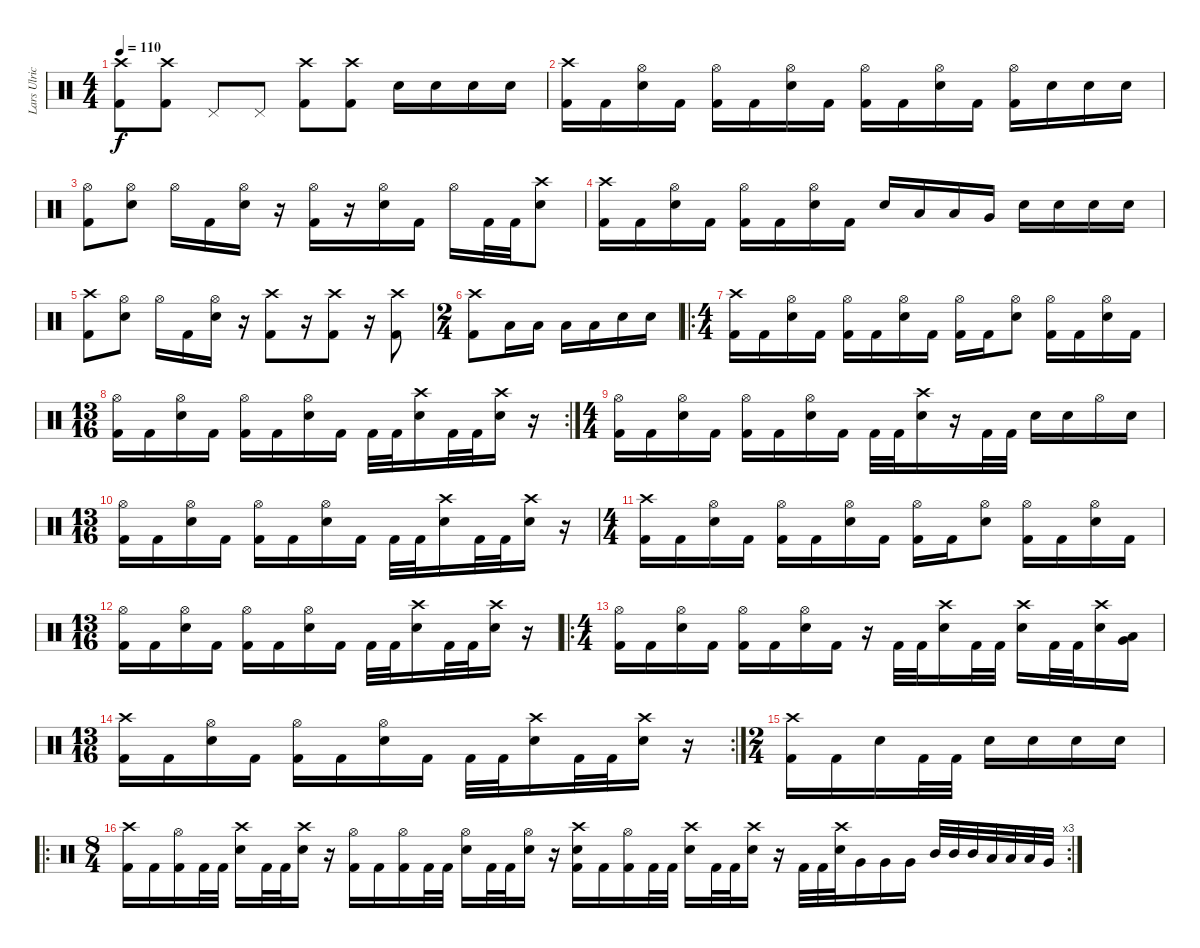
\track ("Lars Ulrich" "Lars Ulric") {instrument percussion}
\staff {score}
\articulation defaults
\ts (4 4)
\tempo 110
\clef neutral
\ks c
("Crash high (hit)" "Kick (hit) 2").8{dy f} ("Crash high (hit)" "Kick (hit) 2").8 "Pedal Hi-Hat (hit)".8 "Pedal Hi-Hat (hit)".8 ("Crash high (hit)" "Kick (hit) 2").8 ("Crash high (hit)" "Kick (hit) 2").8 "Snare (hit) 2".16 "Snare (hit) 2".16 "Snare (hit) 2".16 "Snare (hit) 2".16 |
("Crash high (hit)" "Kick (hit) 2").16 "Kick (hit) 2".16 ("Hi-Hat (open)" "Snare (hit) 2").16 "Kick (hit) 2".16 ("Hi-Hat (open)" "Kick (hit) 2").16 "Kick (hit) 2".16 ("Hi-Hat (open)" "Snare (hit) 2").16 "Kick (hit) 2".16 ("Hi-Hat (open)" "Kick (hit) 2").16 "Kick (hit) 2".16 ("Hi-Hat (open)" "Snare (hit) 2").16 "Kick (hit) 2".16 ("Hi-Hat (open)" "Kick (hit) 2").16 "Snare (hit) 2".16 "Snare (hit) 2".16 "Snare (hit) 2".16 |
("Hi-Hat (open)" "Kick (hit) 2").8 ("Hi-Hat (open)" "Snare (hit) 2").8 "Hi-Hat (open)".16 "Kick (hit) 2".16 ("Hi-Hat (open)" "Snare (hit) 2").16 r.16 ("Hi-Hat (open)" "Kick (hit) 2").16 r.16 ("Hi-Hat (open)" "Snare (hit) 2").16 "Kick (hit) 2".16 "Hi-Hat (open)".16 "Kick (hit) 2".32 "Kick (hit) 2".32 ("Crash high (hit)" "Snare (hit) 2").8 |
("Crash high (hit)" "Kick (hit) 2").16 "Kick (hit) 2".16 ("Hi-Hat (open)" "Snare (hit) 2").16 "Kick (hit) 2".16 ("Hi-Hat (open)" "Kick (hit) 2").16 "Kick (hit) 2".16 ("Hi-Hat (open)" "Snare (hit) 2").16 "Kick (hit) 2".16 "Snare (hit) 2".16 "Low Tom (hit)".16 "Low Tom (hit)".16 "Very Low Tom (hit)".16 "Snare (hit) 2".16 "Snare (hit) 2".16 "Snare (hit) 2".16 "Snare (hit) 2".16 |
("Crash high (hit)" "Kick (hit) 2").8 ("Hi-Hat (open)" "Snare (hit) 2").8 "Hi-Hat (open)".16 "Kick (hit) 2".16 ("Hi-Hat (open)" "Snare (hit) 2").16 r.16 ("Crash high (hit)" "Kick (hit) 2").8 r.16 ("Crash high (hit)" "Kick (hit) 2").8 r.16 ("Crash high (hit)" "Kick (hit) 2").8 |
\ts (2 4)
("Crash high (hit)" "Kick (hit) 2").8 "Low Tom (hit)".16 "Low Tom (hit)".16 "Low Tom (hit)".16 "Low Tom (hit)".16 "Snare (hit) 2".16 "Snare (hit) 2".16 |
\ro
\ts (4 4)
("Crash high (hit)" "Kick (hit) 2").16 "Kick (hit) 2".16 ("Hi-Hat (open)" "Snare (hit) 2").16 "Kick (hit) 2".16 ("Hi-Hat (open)" "Kick (hit) 2").16 "Kick (hit) 2".16 ("Hi-Hat (open)" "Snare (hit) 2").16 "Kick (hit) 2".16 ("Hi-Hat (open)" "Kick (hit) 2").16 "Kick (hit) 2".16 ("Hi-Hat (open)" "Snare (hit) 2").8 ("Hi-Hat (open)" "Kick (hit) 2").16 "Kick (hit) 2".16 ("Hi-Hat (open)" "Snare (hit) 2").16 "Kick (hit) 2".16 |
\rc 2
\ts (13 16)
("Hi-Hat (open)" "Kick (hit) 2").16 "Kick (hit) 2".16 ("Hi-Hat (open)" "Snare (hit) 2").16 "Kick (hit) 2".16 ("Hi-Hat (open)" "Kick (hit) 2").16 "Kick (hit) 2".16 ("Hi-Hat (open)" "Snare (hit) 2").16 "Kick (hit) 2".16 "Kick (hit) 2".32 "Kick (hit) 2".32 ("Crash high (hit)" "Snare (hit) 2").16 "Kick (hit) 2".32 "Kick (hit) 2".32 ("Crash high (hit)" "Snare (hit) 2").16 r.16 |
\ts (4 4)
("Hi-Hat (open)" "Kick (hit) 2").16 "Kick (hit) 2".16 ("Hi-Hat (open)" "Snare (hit) 2").16 "Kick (hit) 2".16 ("Hi-Hat (open)" "Kick (hit) 2").16 "Kick (hit) 2".16 ("Hi-Hat (open)" "Snare (hit) 2").16 "Kick (hit) 2".16 "Kick (hit) 2".32 "Kick (hit) 2".32 ("Crash high (hit)" "Snare (hit) 2").16 r.16 "Kick (hit) 2".32 "Kick (hit) 2".32 "Snare (hit) 2".16 "Snare (hit) 2".16 "Hi-Hat (open)".16 "Snare (hit) 2".16 |
\ts (13 16)
("Hi-Hat (open)" "Kick (hit) 2").16 "Kick (hit) 2".16 ("Hi-Hat (open)" "Snare (hit) 2").16 "Kick (hit) 2".16 ("Hi-Hat (open)" "Kick (hit) 2").16 "Kick (hit) 2".16 ("Hi-Hat (open)" "Snare (hit) 2").16 "Kick (hit) 2".16 "Kick (hit) 2".32 "Kick (hit) 2".32 ("Crash high (hit)" "Snare (hit) 2").16 "Kick (hit) 2".32 "Kick (hit) 2".32 ("Crash high (hit)" "Snare (hit) 2").16 r.16 |
\ts (4 4)
("Crash high (hit)" "Kick (hit) 2").16 "Kick (hit) 2".16 ("Hi-Hat (open)" "Snare (hit) 2").16 "Kick (hit) 2".16 ("Hi-Hat (open)" "Kick (hit) 2").16 "Kick (hit) 2".16 ("Hi-Hat (open)" "Snare (hit) 2").16 "Kick (hit) 2".16 ("Hi-Hat (open)" "Kick (hit) 2").16 "Kick (hit) 2".16 ("Hi-Hat (open)" "Snare (hit) 2").8 ("Hi-Hat (open)" "Kick (hit) 2").16 "Kick (hit) 2".16 ("Hi-Hat (open)" "Snare (hit) 2").16 "Kick (hit) 2".16 |
\ts (13 16)
("Hi-Hat (open)" "Kick (hit) 2").16 "Kick (hit) 2".16 ("Hi-Hat (open)" "Snare (hit) 2").16 "Kick (hit) 2".16 ("Hi-Hat (open)" "Kick (hit) 2").16 "Kick (hit) 2".16 ("Hi-Hat (open)" "Snare (hit) 2").16 "Kick (hit) 2".16 "Kick (hit) 2".32 "Kick (hit) 2".32 ("Crash high (hit)" "Snare (hit) 2").16 "Kick (hit) 2".32 "Kick (hit) 2".32 ("Crash high (hit)" "Snare (hit) 2").16 r.16 |
\ro
\ts (4 4)
("Hi-Hat (open)" "Kick (hit) 2").16 "Kick (hit) 2".16 ("Hi-Hat (open)" "Snare (hit) 2").16 "Kick (hit) 2".16 ("Hi-Hat (open)" "Kick (hit) 2").16 "Kick (hit) 2".16 ("Hi-Hat (open)" "Snare (hit) 2").16 "Kick (hit) 2".16 r.16 "Kick (hit) 2".32 "Kick (hit) 2".32 ("Crash high (hit)" "Snare (hit) 2").16 "Kick (hit) 2".32 "Kick (hit) 2".32 ("Crash high (hit)" "Snare (hit) 2").16 "Kick (hit) 2".32 "Kick (hit) 2".32 ("Crash high (hit)" "Snare (hit) 2").16 ("Very Low Tom (hit)" "Low Tom (hit)").16 |
\rc 2
\ts (13 16)
("Crash high (hit)" "Kick (hit) 2").16 "Kick (hit) 2".16 ("Hi-Hat (open)" "Snare (hit) 2").16 "Kick (hit) 2".16 ("Hi-Hat (open)" "Kick (hit) 2").16 "Kick (hit) 2".16 ("Hi-Hat (open)" "Snare (hit) 2").16 "Kick (hit) 2".16 "Kick (hit) 2".32 "Kick (hit) 2".32 ("Crash high (hit)" "Snare (hit) 2").16 "Kick (hit) 2".32 "Kick (hit) 2".32 ("Crash high (hit)" "Snare (hit) 2").16 r.16 |
\ts (2 4)
("Crash high (hit)" "Kick (hit) 2").16 "Kick (hit) 2".16 "Snare (hit) 2".16 "Kick (hit) 2".32 "Kick (hit) 2".32 "Snare (hit) 2".16 "Snare (hit) 2".16 "Snare (hit) 2".16 "Snare (hit) 2".16 |
\ro
\rc 3
\ts (8 4)
("Crash high (hit)" "Kick (hit) 2").16 "Kick (hit) 2".16 ("Hi-Hat (open)" "Kick (hit) 2").16 "Kick (hit) 2".32 "Kick (hit) 2".32 ("Crash high (hit)" "Snare (hit) 2").16 "Kick (hit) 2".32 "Kick (hit) 2".32 ("Crash high (hit)" "Snare (hit) 2").16 r.16 ("Hi-Hat (open)" "Kick (hit) 2").16 "Kick (hit) 2".16 ("Hi-Hat (open)" "Kick (hit) 2").16 "Kick (hit) 2".32 "Kick (hit) 2".32 ("Hi-Hat (open)" "Snare (hit) 2").16 "Kick (hit) 2".32 "Kick (hit) 2".32 ("Hi-Hat (open)" "Snare (hit) 2").16 r.16 ("Crash high (hit)" "Snare (hit) 2" "Kick (hit) 2").16 "Kick (hit) 2".16 ("Hi-Hat (open)" "Kick (hit) 2").16 "Kick (hit) 2".32 "Kick (hit) 2".32 ("Crash high (hit)" "Snare (hit) 2").16 "Kick (hit) 2".32 "Kick (hit) 2".32 ("Crash high (hit)" "Snare (hit) 2").16 r.16 "Kick (hit) 2".32 "Kick (hit) 2".32 ("Crash high (hit)" "Snare (hit) 2").32 "Very Low Tom (hit)".16 "Very Low Tom (hit)".16 "Very Low Tom (hit)".16 "Mid Tom (hit)".32 "Mid Tom (hit)".32 "Mid Tom (hit)".32 "Low Tom (hit)".32 "Low Tom (hit)".32 "Low Tom (hit)".32 "Very Low Tom (hit)".32
